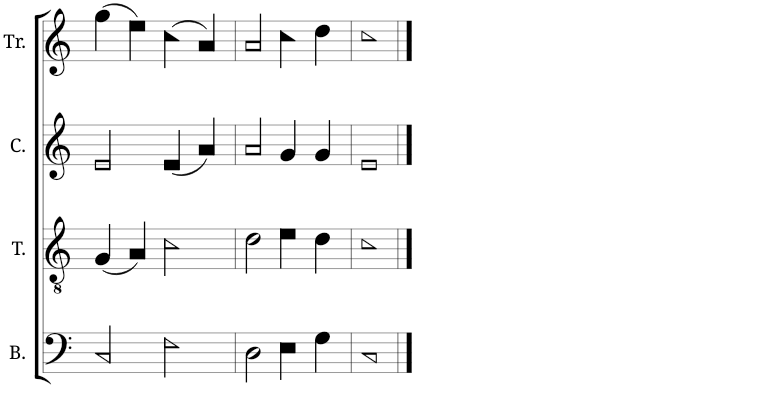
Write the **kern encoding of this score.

**kern	**kern	**kern	**kern
*part4	*part3	*part2	*part1
*staff4	*staff3	*staff2	*staff1
*I"B.	*I"T.	*I"C.	*I"Tr.
*I'B.	*I'T.	*I'C.	*I'Tr.
!!LO:PB:g=z
*clefF4	*clefGv2	*clefG2	*clefG2
*k[]	*k[]	*k[]	*k[]
*M4/4	*M4/4	*M4/4	*M4/4
*met(c)	*met(c)	*met(c)	*met(c)
=11	=11	=11	=11
2C!/	(4G!/	2e!/	(4gg!\
.	4A!/)	.	4ee!\)
2F!\	2c!\	(4e!/	(4cc!\
.	.	4a!/)	4a!/)
=12	=12	=12	=12
2D!\	2d!\	2a!/	2a!/
4E!\	4e!\	4g!/	4cc!\
4G!\	4d!\	4g!/	4dd!\
=13	=13	=13	=13
1C!	1c!	1e!	1cc!
==	==	==	==
*-	*-	*-	*-
